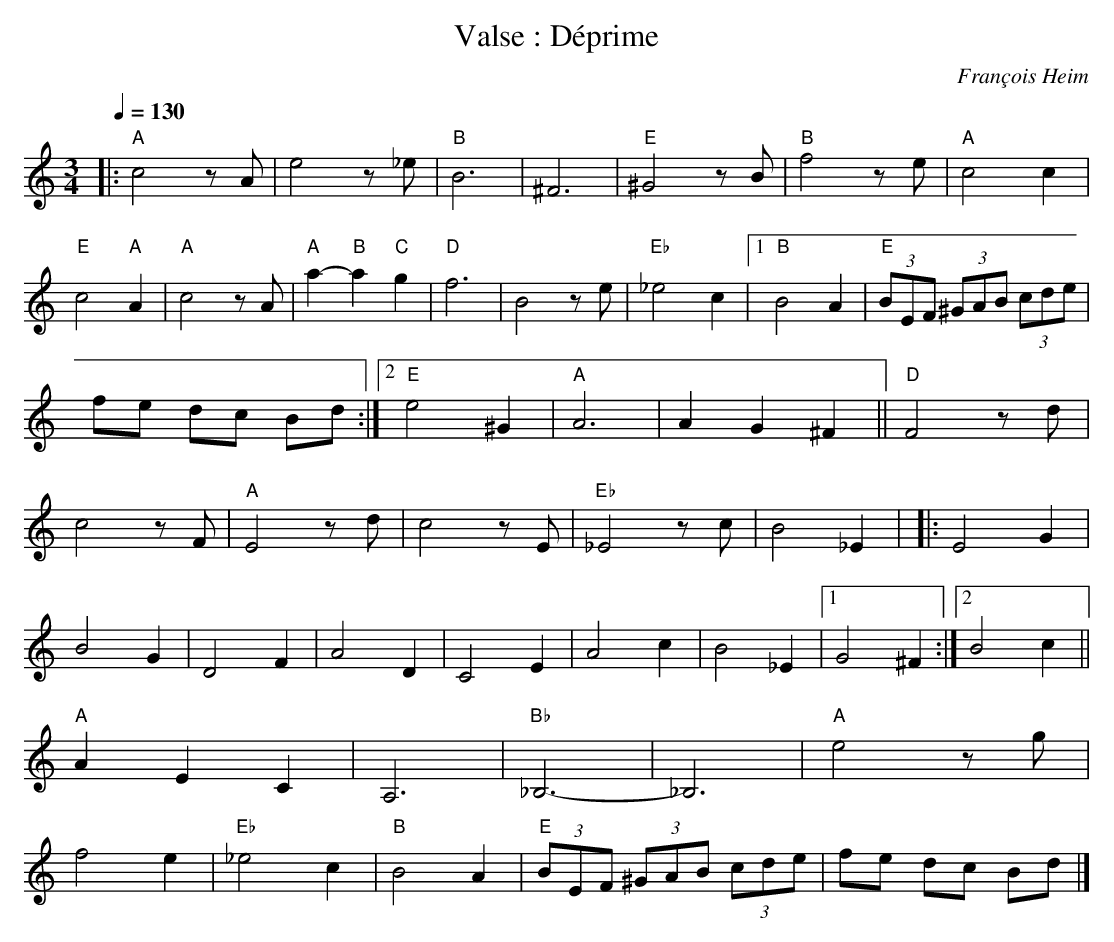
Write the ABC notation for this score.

X:1
T:Valse : Déprime
C:François Heim
M:3/4
L:1/8
Q:1/4=130
K:C
|: "A"c4 zA | e4 z_e | "B"B6 | ^F6 | "E"^G4 zB | "B"f4 ze | "A"c4 c2 | "E"c4 "A"A2 |\
"A"c4 zA | "A"a2- "B"a2 "C"g2 | "D"f6 | B4 ze | "Eb"_e4 c2 |1\
"B"B4 A2 | "E"(3BEF (3^GAB (3cde | fe dc Bd :|2 "E"e4 ^G2 | "A"A6 | A2 G2 ^F2 ||\
"D"F4 zd | c4 zF | "A"E4 zd | c4 zE | "Eb"_E4 zc | B4 _E2 |\
|: E4 G2 | B4 G2 | D4 F2 | A4 D2 | C4 E2 | A4 c2 | B4 _E2 |1 G4 ^F2 :|2 B4 c2 ||\
"A"A2 E2 C2 | A,6 | "Bb"_B,6- | _B,6 | "A"e4 zg | f4 e2 |\
"Eb"_e4 c2 | "B"B4 A2 | "E"(3BEF (3^GAB (3cde | fe dc Bd |]
